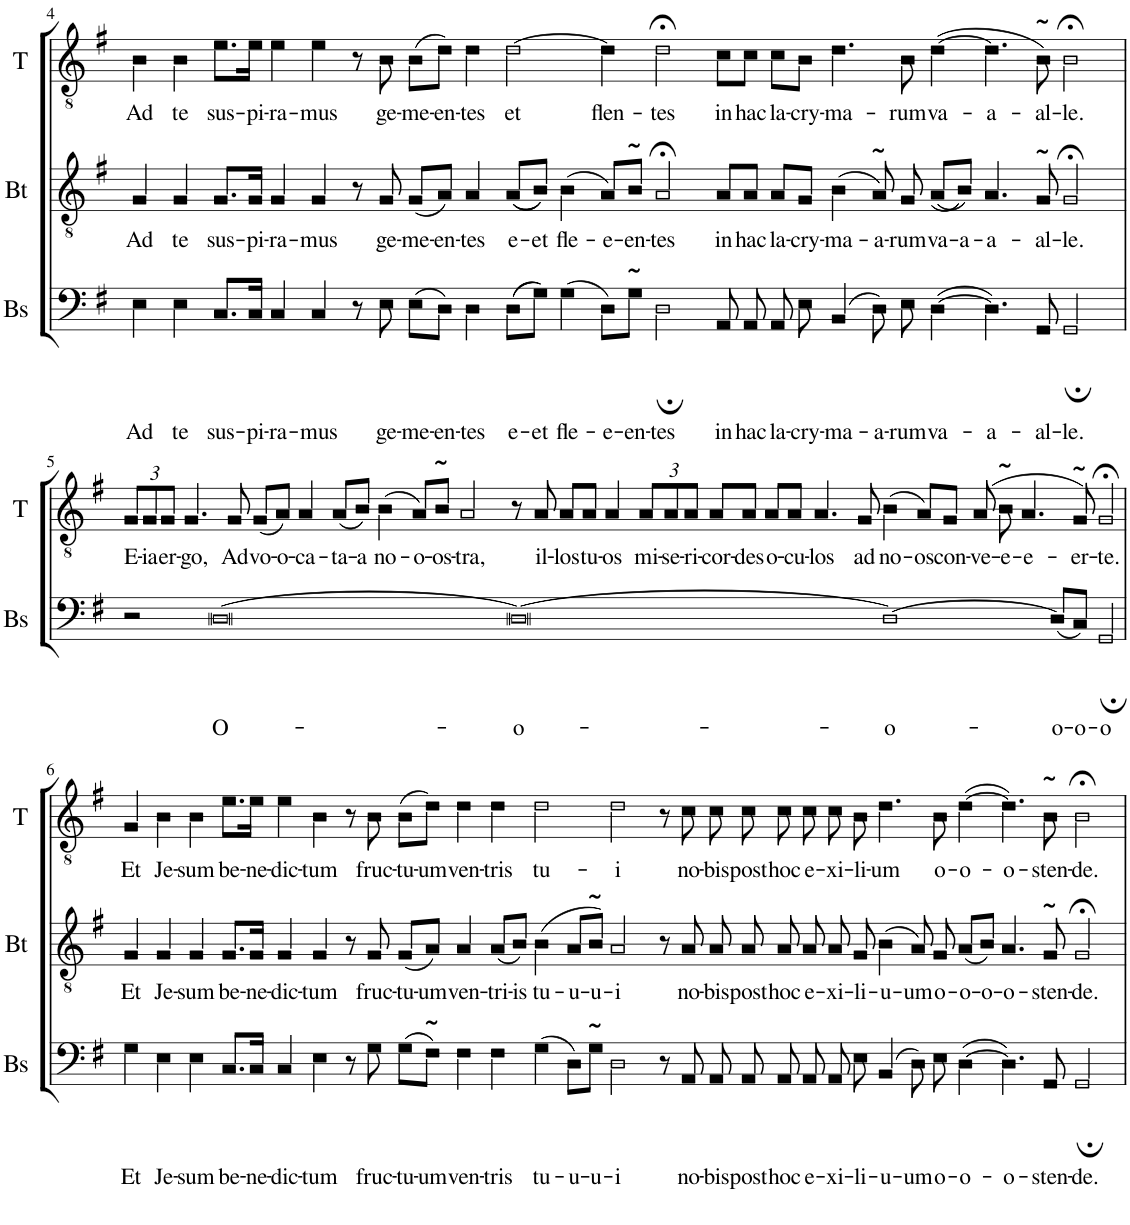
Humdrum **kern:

**kern	**text	**kern	**text	**kern	**text
*part3	*part3	*part2	*part2	*part1	*part1
*staff3	*staff3	*staff2	*staff2	*staff1	*staff1
*I"Basse	*	*I"Baryton	*	*I"Tenor	*
*I'Bs	*	*I'Bt	*	*I'T	*
!!LO:PB:g=z
*clefF4	*	*clefGv2	*	*clefGv2	*
*	*	*	*	*Trd4c7	*
*k[f#]	*	*k[f#]	*	*k[f#]	*
*M18/4	*	*M18/4	*	*M18/4	*
=4	=4	=4	=4	=4	=4
!	!LO:LY:b	!	!LO:LY:b	!	!LO:LY:b
4E\	Ad	4G/	Ad	4B\	Ad
!	!LO:LY:b	!	!LO:LY:b	!	!LO:LY:b
4E\	te	4G/	te	4B\	te
!	!LO:LY:b	!	!LO:LY:b	!	!LO:LY:b
8.C/L	sus-	8.G/L	sus-	8.e\L	sus-
!	!LO:LY:b	!	!LO:LY:b	!	!LO:LY:b
16C/Jk	-pi-	16G/Jk	-pi-	16e\Jk	-pi-
!	!LO:LY:b	!	!LO:LY:b	!	!LO:LY:b
4C/	-ra-	4G/	-ra-	4e\	-ra-
!	!LO:LY:b	!	!LO:LY:b	!	!LO:LY:b
4C/	-mus	4G/	-mus	4e\	-mus
8r	.	8r	.	8r	.
!	!LO:LY:b	!	!LO:LY:b	!	!LO:LY:b
8E\	ge-	8G/	ge-	8B\	ge-
!	!LO:LY:b	!	!LO:LY:b	!	!LO:LY:b
(8E\L	-me-	(8G/L	-me-	(8B\L	-me-
!	!LO:LY:b	!	!LO:LY:b	!	!LO:LY:b
8D\J)	-en-	8A/J)	-en-	8d\J)	-en-
!	!LO:LY:b	!	!LO:LY:b	!	!LO:LY:b
4D\	-tes	4A/	-tes	4d\	-tes
!	!LO:LY:b	!	!LO:LY:b	!	!LO:LY:b
((8D\L	e-	((8A/L	e-	[2d\	et
!	!LO:LY:b	!	!LO:LY:b	!	!
8G\J))	-et	8B/J))	-et	.	.
!	!LO:LY:b	!	!LO:LY:b	!	!
(4G\	fle-	(4B\	fle-	.	.
!	!LO:LY:b	!	!LO:LY:b	!	!LO:LY:b
8D\L)	-e-	8A/L)	-e-	4d\]	flen-
!	!	!LO:TX:a:B:t=∼	!	!	!
!LO:TX:a:B:t=∼	!	!	!	!	!
!	!LO:LY:b	!	!LO:LY:b	!	!
8G\J	-en-	8B/J	-en-	.	.
!	!LO:LY:b	!	!LO:LY:b	!	!LO:LY:b
2D;\	-tes	2A;</	-tes	2d;<\	-tes
!	!LO:LY:b	!	!LO:LY:b	!	!LO:LY:b
8AA/	in	8A/L	in	8c\L	in
!	!LO:LY:b	!	!LO:LY:b	!	!LO:LY:b
8AA/	hac	8A/J	hac	8c\J	hac
!	!LO:LY:b	!	!LO:LY:b	!	!LO:LY:b
8AA/	la-	8A/L	la-	8c\L	la-
!	!LO:LY:b	!	!LO:LY:b	!	!LO:LY:b
8E\	-cry-	8G/J	-cry-	8B\J	-cry-
!	!LO:LY:b	!	!LO:LY:b	!	!LO:LY:b
(4BB/	-ma-	(4B\	-ma-	4.d\	-ma-
!	!	!LO:TX:a:B:t=∼	!	!	!
!	!LO:LY:b	!	!LO:LY:b	!	!
8D\)	-a-	8A/)	-a-	.	.
!	!LO:LY:b	!	!LO:LY:b	!	!LO:LY:b
8E\	-rum	8G/	-rum	8B\	-rum
!	!LO:LY:b	!	!LO:LY:b	!	!LO:LY:b
([4D\	va-	((8A/L	va-	([4d\	va-
!	!	!	!LO:LY:b	!	!
.	.	8B/J))	-a-	.	.
!	!LO:LY:b	!	!LO:LY:b	!	!LO:LY:b
4.D\])	-a-	4.A/	-a-	4.d\]	-a-
!	!	!	!	!LO:TX:a:B:t=∼	!
!	!	!LO:TX:a:B:t=∼	!	!	!
!	!LO:LY:b	!	!LO:LY:b	!	!LO:LY:b
8GG/	-al-	8G/	-al-	8B\)	-al-
!	!LO:LY:b	!	!LO:LY:b	!	!LO:LY:b
2GG;/	-le.	2G;</	-le.	2B;<\	-le.
!!LO:LB:g=z
=5	=5	=5	=5	=5	=5
*	*	*	*	*Xbrackettup	*
!	!	!	!	!	!LO:LY:b
2r	.	00r	.	12G/L	E-
!	!	!	!	!	!LO:LY:b
.	.	.	.	12G/	-ia
!	!	!	!	!	!LO:LY:b
.	.	.	.	12G/J	er-
!	!	!	!	!	!LO:LY:b
.	.	.	.	4.G/	-go,
!	!LO:LY:b	!	!	!	!
[0D	O-	.	.	.	.
!	!	!	!	!	!LO:LY:b
.	.	.	.	8G/	Ad
!	!	!	!	!	!LO:LY:b
.	.	.	.	(8G/L	vo-
!	!	!	!	!	!LO:LY:b
.	.	.	.	8A/J)	-o-
!	!	!	!	!	!LO:LY:b
.	.	.	.	4A/	-ca-
!	!	!	!	!	!LO:LY:b
.	.	.	.	(8A/L	-ta-
!	!	!	!	!	!LO:LY:b
.	.	.	.	8B/J)	-a
!	!	!	!	!	!LO:LY:b
.	.	.	.	(4B\	no-
!	!	!	!	!	!LO:LY:b
.	.	.	.	8A/L)	-o-
!	!	!	!	!LO:TX:a:B:t=∼	!
!	!	!	!	!	!LO:LY:b
.	.	.	.	8B/J	-os-
!	!	!	!	!	!LO:LY:b
.	.	.	.	2A/	-tra,
!	!LO:LY:b	!	!	!	!
0D_	-o-	.	.	8r	.
!	!	!	!	!	!LO:LY:b
.	.	.	.	8A/	il-
!	!	!	!	!	!LO:LY:b
.	.	.	.	8A/L	-los
!	!	!	!	!	!LO:LY:b
.	.	.	.	8A/J	tu-
!	!	!	!	!	!LO:LY:b
.	.	.	.	4A/	-os
!	!	!	!	!	!LO:LY:b
.	.	.	.	12A/L	mi-
!	!	!	!	!	!LO:LY:b
.	.	.	.	12A/	-se-
!	!	!	!	!	!LO:LY:b
.	.	.	.	12A/J	-ri-
!	!	!	!	!	!LO:LY:b
.	.	.	.	8A/L	-cor-
!	!	!	!	!	!LO:LY:b
.	.	.	.	8A/J	-des
!	!	!	!	!	!LO:LY:b
.	.	.	.	8A/L	o-
!	!	!	!	!	!LO:LY:b
.	.	.	.	8A/J	-cu-
!	!	!	!	!	!LO:LY:b
.	.	2r	.	4.A/	-los
!	!	!	!	!	!LO:LY:b
.	.	.	.	8G/	ad
!	!LO:LY:b	!	!	!	!LO:LY:b
1D_	-o-	1.ryy	.	(4B\	no-
!	!	!	!	!	!LO:LY:b
.	.	.	.	8A/L)	-os
!	!	!	!	!	!LO:LY:b
.	.	.	.	8G/J	con-
!	!	!	!	!	!LO:LY:b
.	.	.	.	(8A/	-ve-
!	!	!	!	!LO:TX:a:B:t=∼	!
!	!	!	!	!	!LO:LY:b
.	.	.	.	8B\	-e-
!	!	!	!	!	!LO:LY:b
.	.	.	.	4.A/	-e-
!	!LO:LY:b	!	!	!	!
(8D/L]	-o-	.	.	.	.
!	!	!	!	!LO:TX:a:B:t=∼	!
!	!LO:LY:b	!	!	!	!LO:LY:b
8C/J)	-o-	.	.	8G/)	-er-
!	!LO:LY:b	!	!	!	!LO:LY:b
2GG;/	-o	.	.	2G;</	-te.
.	.	4r	.	.	.
!!LO:LB:g=z
=6	=6	=6	=6	=6	=6
!	!LO:LY:b	!	!LO:LY:b	!	!LO:LY:b
*	*	*^	*	*	*
4G\	Et	4G/	1ryy	Et	4G/	Et
!	!LO:LY:b	!	!	!	!	!LO:LY:b
4E\	Je-	1.r	.	.	4B\	Je-
!	!LO:LY:b	!	!	!	!	!LO:LY:b
4E\	-sum	.	.	.	4B\	-sum
!	!LO:LY:b	!	!	!	!	!LO:LY:b
8.C/L	be-	.	.	.	8.e\L	be-
!	!LO:LY:b	!	!	!	!	!LO:LY:b
16C/Jk	-ne-	.	.	.	16e\Jk	-ne-
!	!LO:LY:b	!	!	!	!	!LO:LY:b
4C/	-dic-	.	1...ryy	.	4e\	-dic-
!	!LO:LY:b	!	!	!	!	!LO:LY:b
4E\	-tum	.	.	.	4B\	-tum
8r	.	.	.	.	8r	.
!	!LO:LY:b	!	!	!	!	!LO:LY:b
8G\	fruc-	.	.	.	8B\	fruc-
!	!LO:LY:b	!	!	!LO:LY:b	!	!LO:LY:b
(8G\L	-tu-	4G/	.	Je-	(8B\L	-tu-
!LO:TX:a:B:t=∼	!	!	!	!	!	!
!	!LO:LY:b	!	!	!	!	!LO:LY:b
8F#\J)	-um	.	.	.	8d\J)	-um
!	!LO:LY:b	!	!	!LO:LY:b	!	!LO:LY:b
4F#\	ven-	4G/	.	-sum	4d\	ven-
!	!LO:LY:b	!	!	!LO:LY:b	!	!LO:LY:b
4F#\	-tris	8.G/L	.	be-	4d\	-tris
!	!	!	!	!LO:LY:b	!	!
.	.	16G/Jk	.	-ne-	.	.
!	!LO:LY:b	!	!	!LO:LY:b	!	!LO:LY:b
(4G\	tu-	4G/	.	-dic-	2d\	tu-
!	!LO:LY:b	!	!	!LO:LY:b	!	!
8D\L)	-u-	4G/	.	-tum	.	.
!	!	!	!LO:TX:a:B:t=∼	!	!	!
!LO:TX:a:B:t=∼	!	!	!	!	!	!
!	!LO:LY:b	!	!	!	!	!
8G\J	-u-	.	1ryy	.	.	.
!	!LO:LY:b	!	!	!	!	!LO:LY:b
2D\	-i	8r	.	.	2d\	-i
!	!	!	!	!LO:LY:b	!	!
.	.	8G/	.	fruc-	.	.
!	!	!	!	!LO:LY:b	!	!
.	.	(8G/L	.	-tu-	.	.
!	!	!	!	!LO:LY:b	!	!
.	.	8A/J)	.	-um	.	.
!	!	!	!	!LO:LY:b	!	!
8r	.	4A/	.	ven-	8r	.
!	!LO:LY:b	!	!	!	!	!LO:LY:b
8AA/	no-	.	.	.	8c\	no-
!	!LO:LY:b	!	!	!LO:LY:b	!	!LO:LY:b
8AA/	-bis	(8A/L	.	-tri-	8c\	-bis
!	!LO:LY:b	!	!	!LO:LY:b	!	!LO:LY:b
8AA/	post	8B/J)	1ryy	-is	8c\	post
!	!LO:LY:b	!	!	!LO:LY:b	!	!LO:LY:b
8AA/	hoc	(4B\	.	tu-	8c\	hoc
!	!LO:LY:b	!	!	!	!	!LO:LY:b
8AA/	e-	.	.	.	8c\	e-
!	!LO:LY:b	!	!	!LO:LY:b	!	!LO:LY:b
8AA/	-xi-	8A/L	.	-u-	8c\	-xi-
!	!LO:LY:b	!	!	!LO:LY:b	!	!LO:LY:b
8E\	-li-	8B/J)	.	-u-	8B\	-li-
!	!LO:LY:b	!	!	!LO:LY:b	!	!LO:LY:b
(4BB/	-u-	2A/	.	-i	4.d\	-um
!	!LO:LY:b	!	!	!	!	!
8D\)	-um	.	.	.	.	.
!	!LO:LY:b	!	!	!	!	!LO:LY:b
8E\	o-	.	1ryy	.	8B\	o-
!	!LO:LY:b	!	!	!	!	!LO:LY:b
([4D\	-o-	8r	.	.	([4d\	-o-
!	!	!	!	!LO:LY:b	!	!
.	.	8A/	.	no-	.	.
!	!LO:LY:b	!	!	!LO:LY:b	!	!LO:LY:b
4.D\])	-o-	8A/	.	-bis	4.d\])	-o-
!	!	!	!	!LO:LY:b	!	!
.	.	8A/	.	post	.	.
!	!	!	!	!LO:LY:b	!	!
.	.	8A/	.	hoc	.	.
!	!	!	!	!	!LO:TX:a:B:t=∼	!
!	!	!LO:TX:a:B:t=∼	!	!	!	!
!	!LO:LY:b	!	!	!LO:LY:b	!	!LO:LY:b
8GG/	-sten-	8A/	.	e-	8B\	-sten-
!	!LO:LY:b	!	!	!LO:LY:b	!	!LO:LY:b
2GG;/	-de.	8A/	.	-xi-	2B;<\	-de.
!	!	!	!	!LO:LY:b	!	!
.	.	8G/	1...ryy	-li-	.	.
!	!	!	!	!LO:LY:b	!	!
.	.	(4B\	.	-u-	.	.
!	!	!	!	!LO:LY:b	!	!
1.ryy	.	8A/)	.	-um	1.ryy	.
!	!	!	!	!LO:LY:b	!	!
.	.	8G/	.	o-	.	.
!	!	!	!	!LO:LY:b	!	!
.	.	(8A/L	.	-o-	.	.
!	!	!	!	!LO:LY:b	!	!
.	.	8B/J)	.	-o-	.	.
!	!	!	!	!LO:LY:b	!	!
.	.	4.A/	.	-o-	.	.
!	!	!	!	!LO:LY:b	!	!
.	.	8G/	.	-sten-	.	.
!	!	!	!	!LO:LY:b	!	!
.	.	2G;</	.	-de.	.	.
*	*	*v	*v	*	*	*
=	=	=	=	=	=
*-	*-	*-	*-	*-	*-
